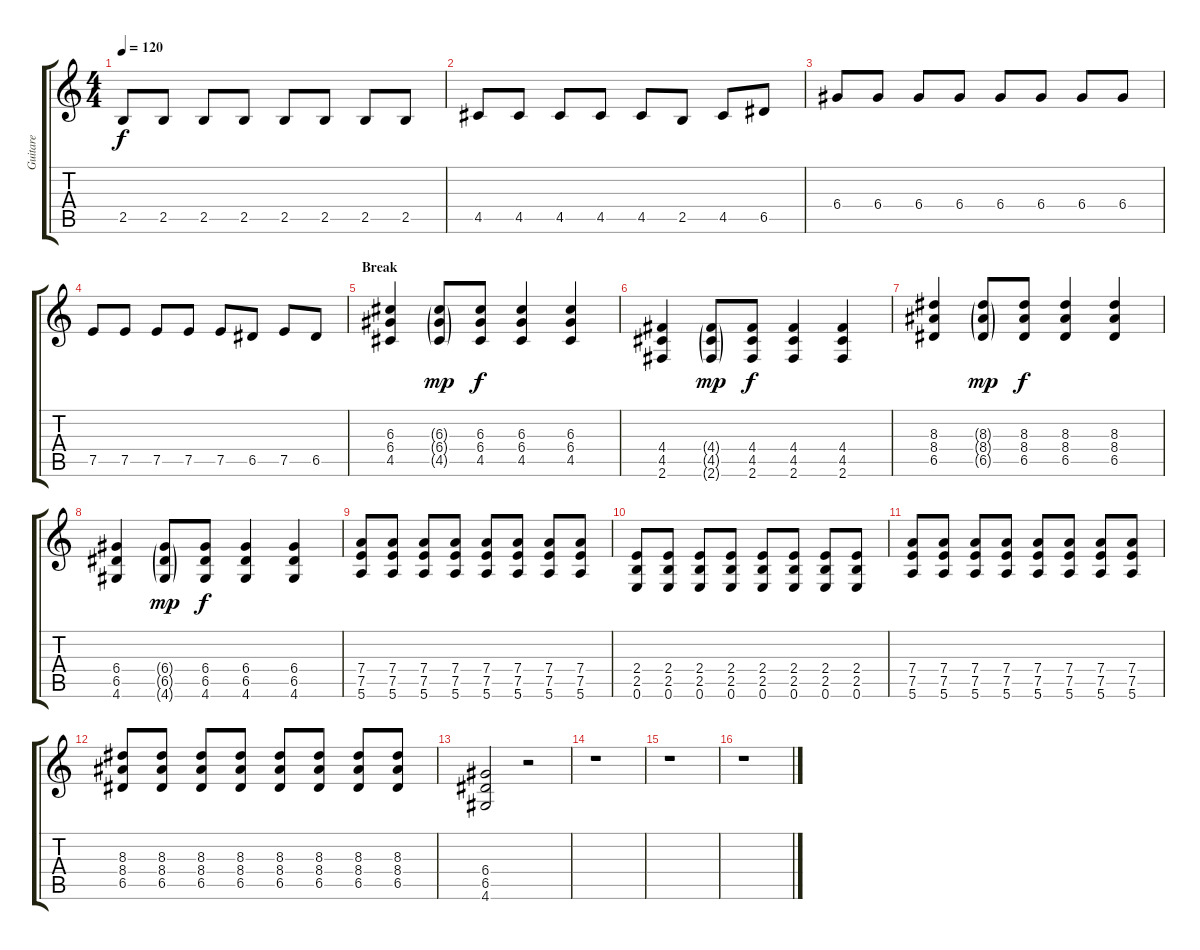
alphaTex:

\track ("Guitare" "Guitare") {instrument distortionguitar}
\staff {score tabs}
\tuning (E4 B3 G3 D3 A2 E2) {hide}
\ts (4 4)
\tempo 120
\clef g2
\ks c
2.5.8{dy f} 2.5.8 2.5.8 2.5.8 2.5.8 2.5.8 2.5.8 2.5.8 |
4.5.8 4.5.8 4.5.8 4.5.8 4.5.8 2.5.8 4.5.8 6.5.8 |
6.4.8 6.4.8 6.4.8 6.4.8 6.4.8 6.4.8 6.4.8 6.4.8 |
7.5.8 7.5.8 7.5.8 7.5.8 7.5.8 6.5.8 7.5.8 6.5.8 |
\section ("" "Break")
(6.3 6.4 4.5).4 (6.3{g} 6.4{g} 4.5{g}).8{dy mp} (6.3 6.4 4.5).8{dy f} (6.3 6.4 4.5).4 (6.3 6.4 4.5).4 |
(4.4 4.5 2.6).4 (4.4{g} 4.5{g} 2.6{g}).8{dy mp} (4.4 4.5 2.6).8{dy f} (4.4 4.5 2.6).4 (4.4 4.5 2.6).4 |
(8.3 8.4 6.5).4 (8.3{g} 8.4{g} 6.5{g}).8{dy mp} (8.3 8.4 6.5).8{dy f} (8.3 8.4 6.5).4 (8.3 8.4 6.5).4 |
(6.4 6.5 4.6).4 (6.4{g} 6.5{g} 4.6{g}).8{dy mp} (6.4 6.5 4.6).8{dy f} (6.4 6.5 4.6).4 (6.4 6.5 4.6).4 |
(7.4 7.5 5.6).8 (7.4 7.5 5.6).8 (7.4 7.5 5.6).8 (7.4 7.5 5.6).8 (7.4 7.5 5.6).8 (7.4 7.5 5.6).8 (7.4 7.5 5.6).8 (7.4 7.5 5.6).8 |
(2.4 2.5 0.6).8 (2.4 2.5 0.6).8 (2.4 2.5 0.6).8 (2.4 2.5 0.6).8 (2.4 2.5 0.6).8 (2.4 2.5 0.6).8 (2.4 2.5 0.6).8 (2.4 2.5 0.6).8 |
(7.4 7.5 5.6).8 (7.4 7.5 5.6).8 (7.4 7.5 5.6).8 (7.4 7.5 5.6).8 (7.4 7.5 5.6).8 (7.4 7.5 5.6).8 (7.4 7.5 5.6).8 (7.4 7.5 5.6).8 |
(8.3 8.4 6.5).8 (8.3 8.4 6.5).8 (8.3 8.4 6.5).8 (8.3 8.4 6.5).8 (8.3 8.4 6.5).8 (8.3 8.4 6.5).8 (8.3 8.4 6.5).8 (8.3 8.4 6.5).8 |
(6.4 6.5 4.6).2 r.2 |
r.1 |
r.1 |
r.1
